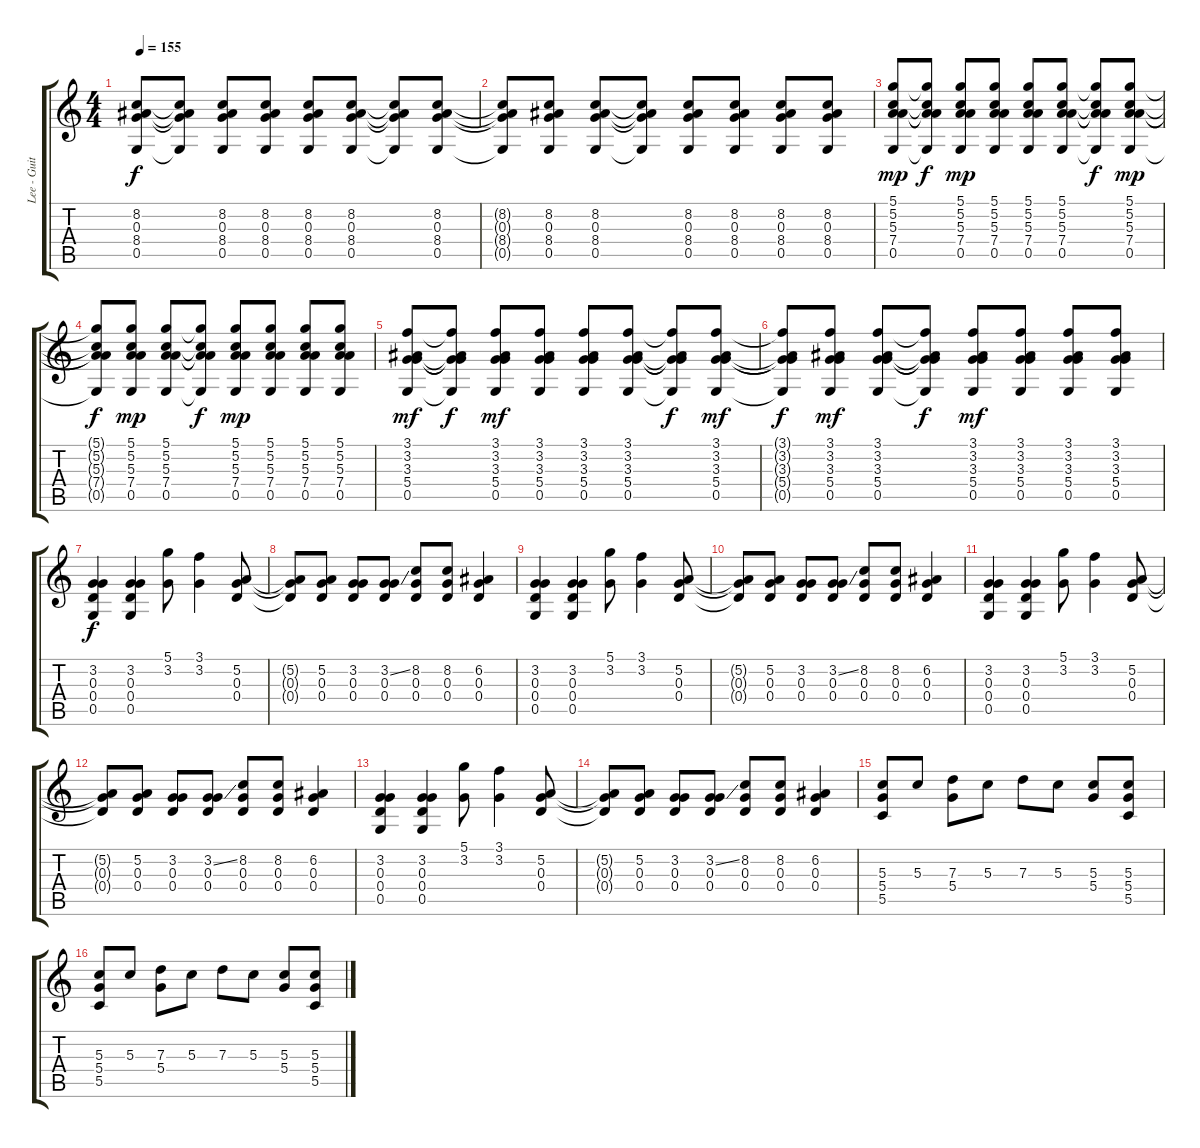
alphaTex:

\track ("Lee - Guitar" "Lee - Guit") {instrument distortionguitar}
\staff {score tabs}
\tuning (D4 E3 G3 D3 G2 E2) {hide}
\ts (4 4)
\tempo 155
\clef g2
\ks c
(8.2 0.3 8.4 0.5).8{dy f} (8.2{t} 0.3{t} 8.4{t} 0.5{t}).8 (8.2 0.3 8.4 0.5).8 (8.2 0.3 8.4 0.5).8 (8.2 0.3 8.4 0.5).8 (8.2 0.3 8.4 0.5).8 (8.2{t} 0.3{t} 8.4{t} 0.5{t}).8 (8.2 0.3 8.4 0.5).8 |
(8.2{t} 0.3{t} 8.4{t} 0.5{t}).8 (8.2 0.3 8.4 0.5).8 (8.2 0.3 8.4 0.5).8 (8.2{t} 0.3{t} 8.4{t} 0.5{t}).8 (8.2 0.3 8.4 0.5).8 (8.2 0.3 8.4 0.5).8 (8.2 0.3 8.4 0.5).8 (8.2 0.3 8.4 0.5).8 |
(5.1 5.2 5.3 7.4 0.5).8{dy mp} (5.1{t} 5.2{t} 5.3{t} 7.4{t} 0.5{t}).8{dy f} (5.1 5.2 5.3 7.4 0.5).8{dy mp} (5.1 5.2 5.3 7.4 0.5).8 (5.1 5.2 5.3 7.4 0.5).8 (5.1 5.2 5.3 7.4 0.5).8 (5.1{t} 5.2{t} 5.3{t} 7.4{t} 0.5{t}).8{dy f} (5.1 5.2 5.3 7.4 0.5).8{dy mp} |
(5.1{t} 5.2{t} 5.3{t} 7.4{t} 0.5{t}).8{dy f} (5.1 5.2 5.3 7.4 0.5).8{dy mp} (5.1 5.2 5.3 7.4 0.5).8 (5.1{t} 5.2{t} 5.3{t} 7.4{t} 0.5{t}).8{dy f} (5.1 5.2 5.3 7.4 0.5).8{dy mp} (5.1 5.2 5.3 7.4 0.5).8 (5.1 5.2 5.3 7.4 0.5).8 (5.1 5.2 5.3 7.4 0.5).8 |
(3.1 3.2 3.3 5.4 0.5).8{dy mf} (3.1{t} 3.2{t} 3.3{t} 5.4{t} 0.5{t}).8{dy f} (3.1 3.2 3.3 5.4 0.5).8{dy mf} (3.1 3.2 3.3 5.4 0.5).8 (3.1 3.2 3.3 5.4 0.5).8 (3.1 3.2 3.3 5.4 0.5).8 (3.1{t} 3.2{t} 3.3{t} 5.4{t} 0.5{t}).8{dy f} (3.1 3.2 3.3 5.4 0.5).8{dy mf} |
(3.1{t} 3.2{t} 3.3{t} 5.4{t} 0.5{t}).8{dy f} (3.1 3.2 3.3 5.4 0.5).8{dy mf} (3.1 3.2 3.3 5.4 0.5).8 (3.1{t} 3.2{t} 3.3{t} 5.4{t} 0.5{t}).8{dy f} (3.1 3.2 3.3 5.4 0.5).8{dy mf} (3.1 3.2 3.3 5.4 0.5).8 (3.1 3.2 3.3 5.4 0.5).8 (3.1 3.2 3.3 5.4 0.5).8 |
(3.2 0.3 0.4 0.5).4{dy f} (3.2 0.3 0.4 0.5).4 (5.1 3.2).8 (3.1 3.2).4 (5.2 0.3 0.4).8 |
(5.2{t} 0.3{t} 0.4{t}).8 (5.2 0.3 0.4).8 (3.2 0.3 0.4).8 (3.2{ss} 0.3 0.4).8 (8.2 0.3 0.4).8 (8.2 0.3 0.4).8 (6.2 0.3 0.4).4 |
(3.2 0.3 0.4 0.5).4 (3.2 0.3 0.4 0.5).4 (5.1 3.2).8 (3.1 3.2).4 (5.2 0.3 0.4).8 |
(5.2{t} 0.3{t} 0.4{t}).8 (5.2 0.3 0.4).8 (3.2 0.3 0.4).8 (3.2{ss} 0.3 0.4).8 (8.2 0.3 0.4).8 (8.2 0.3 0.4).8 (6.2 0.3 0.4).4 |
(3.2 0.3 0.4 0.5).4 (3.2 0.3 0.4 0.5).4 (5.1 3.2).8 (3.1 3.2).4 (5.2 0.3 0.4).8 |
(5.2{t} 0.3{t} 0.4{t}).8 (5.2 0.3 0.4).8 (3.2 0.3 0.4).8 (3.2{ss} 0.3 0.4).8 (8.2 0.3 0.4).8 (8.2 0.3 0.4).8 (6.2 0.3 0.4).4 |
(3.2 0.3 0.4 0.5).4 (3.2 0.3 0.4 0.5).4 (5.1 3.2).8 (3.1 3.2).4 (5.2 0.3 0.4).8 |
(5.2{t} 0.3{t} 0.4{t}).8 (5.2 0.3 0.4).8 (3.2 0.3 0.4).8 (3.2{ss} 0.3 0.4).8 (8.2 0.3 0.4).8 (8.2 0.3 0.4).8 (6.2 0.3 0.4).4 |
(5.3 5.4 5.5).8 5.3.8 (7.3 5.4).8 5.3.8 7.3.8 5.3.8 (5.3 5.4).8 (5.3 5.4 5.5).8 |
(5.3 5.4 5.5).8 5.3.8 (7.3 5.4).8 5.3.8 7.3.8 5.3.8 (5.3 5.4).8 (5.3 5.4 5.5).8
